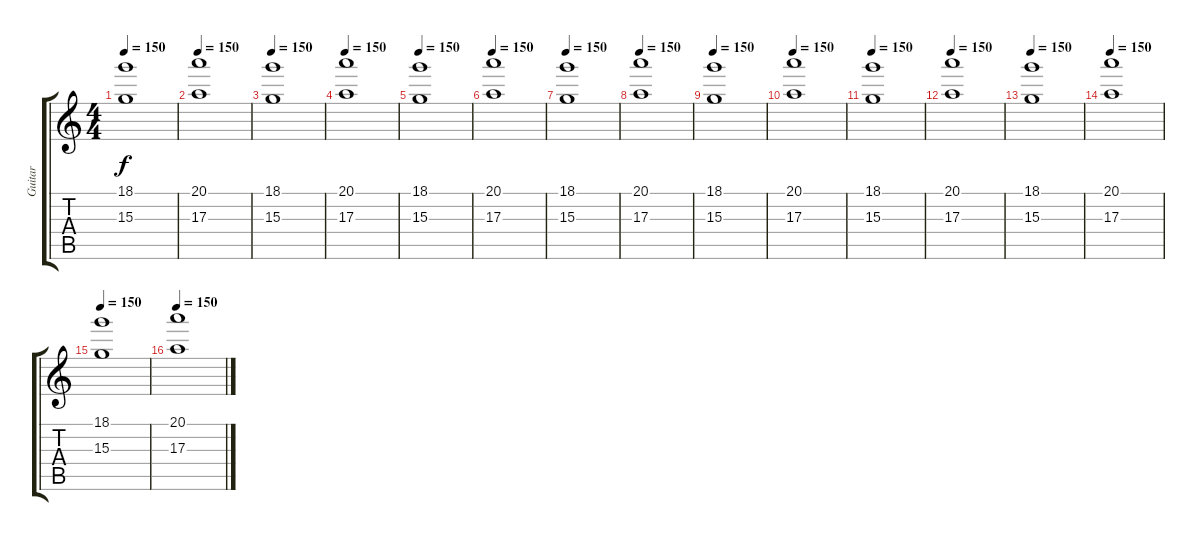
\track ("Guitar" "Guitar") {instrument overdrivenguitar}
\staff {score tabs}
\tuning (Db4 Ab3 E3 B2 Gb2 B1) {hide}
\ts (4 4)
\tempo 150
\clef g2
\ks c
(18.1 15.3).1{dy f volume 13 instrument overdrivenguitar} |
\tempo 150
(20.1 17.3).1 |
\tempo 150
(18.1 15.3).1 |
\tempo 150
(20.1 17.3).1 |
\tempo 150
(18.1 15.3).1 |
\tempo 150
(20.1 17.3).1 |
\tempo 150
(18.1 15.3).1 |
\tempo 150
(20.1 17.3).1 |
\tempo 150
(18.1 15.3).1{volume 13 instrument overdrivenguitar} |
\tempo 150
(20.1 17.3).1 |
\tempo 150
(18.1 15.3).1 |
\tempo 150
(20.1 17.3).1 |
\tempo 150
(18.1 15.3).1 |
\tempo 150
(20.1 17.3).1 |
\tempo 150
(18.1 15.3).1 |
\tempo 150
(20.1 17.3).1
